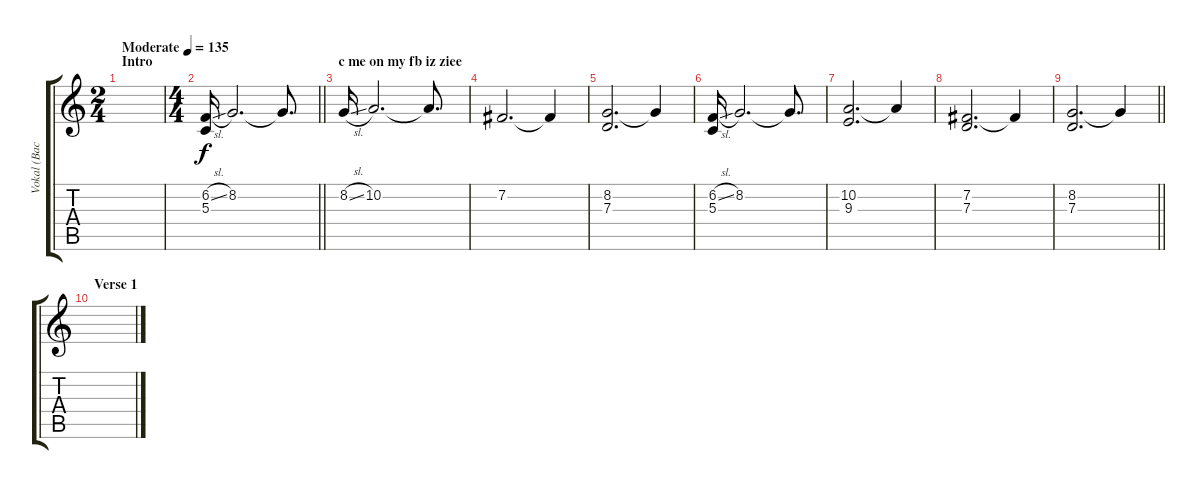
\track ("Vokal (Backup)" "Vokal (Bac") {instrument synthvoice}
\staff {score tabs}
\tuning (E4 B3 G3 D3 A2 E2) {hide}
\ts (2 4)
\section ("" "Intro")
\tempo (135 "Moderate")
\clef g2
\ks c
|
\ts (4 4)
\barLineRight lightlight
(6.2{sl} 5.3).16 8.2.2{d} 8.2{t}.8{d} |
\section ("" "c me on my fb iz ziee")
8.2{sl}.16 10.2.2{d} 10.2{t}.8{d} |
7.2.2{d} 7.2{t}.4 |
(8.2 7.3).2{d} 8.2{t}.4 |
(6.2{sl} 5.3).16 8.2.2{d} 8.2{t}.8{d} |
(10.2 9.3).2{d} 10.2{t}.4 |
(7.2 7.3).2{d} 7.2{t}.4 |
\barLineRight lightlight
(8.2 7.3).2{d} 8.2{t}.4 |
\section ("" "Verse 1")
